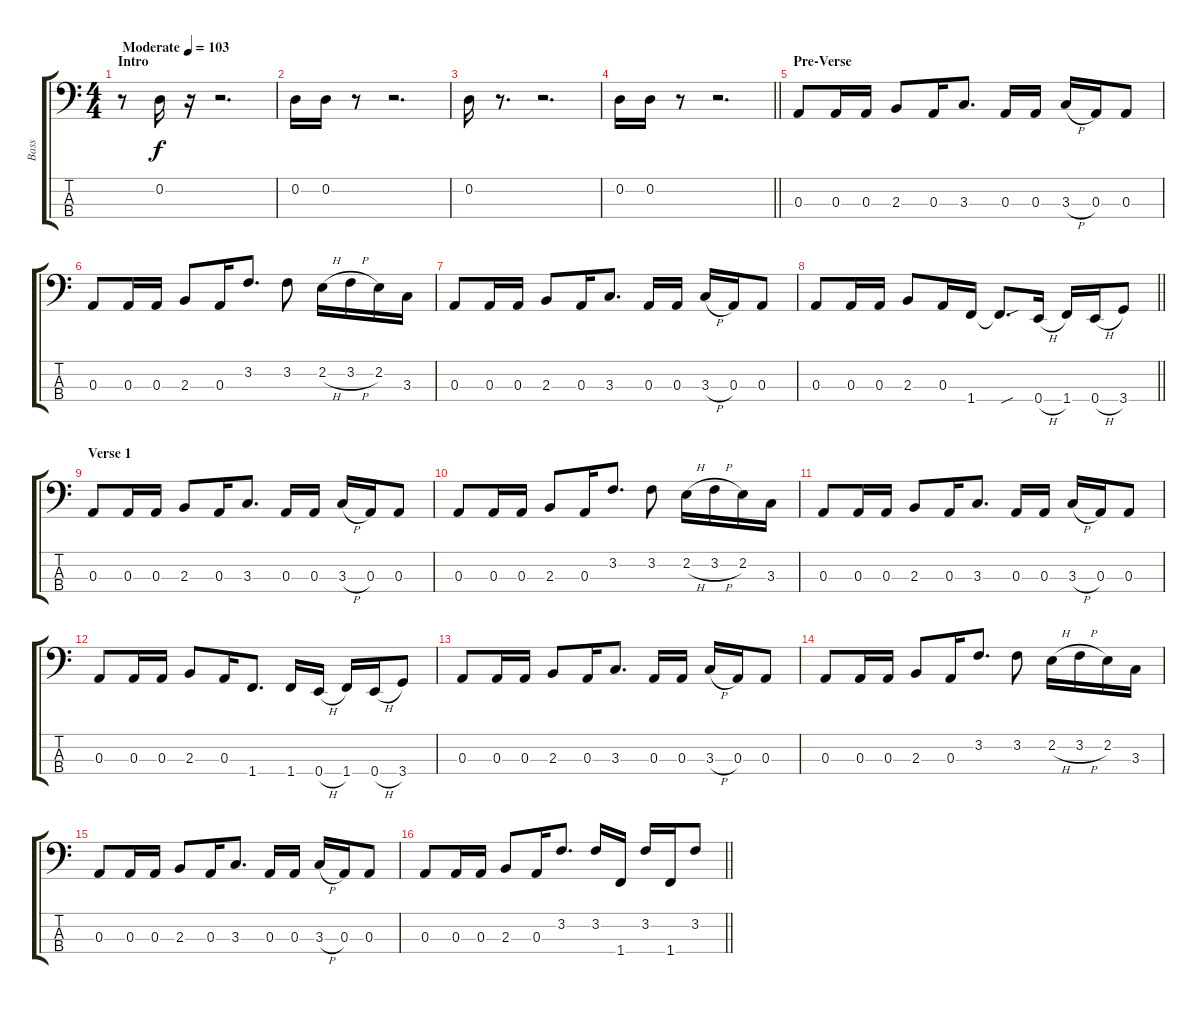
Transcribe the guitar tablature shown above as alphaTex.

\track ("Bass" "Bass") {instrument electricbassfinger}
\staff {score tabs}
\tuning (G2 D2 A1 E1) {hide}
\ts (4 4)
\section ("" "Intro")
\tempo (103 "Moderate")
\clef f4
\ks c
r.8{dy f instrument electricbassfinger} 0.2.16 r.16 r.2{d} |
0.2.16 0.2.16 r.8 r.2{d} |
0.2.16 r.8{d} r.2{d} |
\barLineRight lightlight
0.2.16 0.2.16 r.8 r.2{d} |
\section ("" "Pre-Verse")
0.3.8 0.3.16 0.3.16 2.3.8 0.3.16 3.3.8{d} 0.3.16 0.3.16 3.3{h}.16 0.3.16 0.3.8 |
0.3.8 0.3.16 0.3.16 2.3.8 0.3.16 3.2.8{d} 3.2.8 2.2{h}.16 3.2{h}.16 2.2.16 3.3.16 |
0.3.8 0.3.16 0.3.16 2.3.8 0.3.16 3.3.8{d} 0.3.16 0.3.16 3.3{h}.16 0.3.16 0.3.8 |
\barLineRight lightlight
0.3.8 0.3.16 0.3.16 2.3.8 0.3.16 1.4.16 1.4{sou t}.8{d} 0.4{h}.16 1.4.16 0.4{h}.16 3.4.8 |
\section ("" "Verse 1")
0.3.8 0.3.16 0.3.16 2.3.8 0.3.16 3.3.8{d} 0.3.16 0.3.16 3.3{h}.16 0.3.16 0.3.8 |
0.3.8 0.3.16 0.3.16 2.3.8 0.3.16 3.2.8{d} 3.2.8 2.2{h}.16 3.2{h}.16 2.2.16 3.3.16 |
0.3.8 0.3.16 0.3.16 2.3.8 0.3.16 3.3.8{d} 0.3.16 0.3.16 3.3{h}.16 0.3.16 0.3.8 |
0.3.8 0.3.16 0.3.16 2.3.8 0.3.16 1.4.8{d} 1.4.16 0.4{h}.16 1.4.16 0.4{h}.16 3.4.8 |
0.3.8 0.3.16 0.3.16 2.3.8 0.3.16 3.3.8{d} 0.3.16 0.3.16 3.3{h}.16 0.3.16 0.3.8 |
0.3.8 0.3.16 0.3.16 2.3.8 0.3.16 3.2.8{d} 3.2.8 2.2{h}.16 3.2{h}.16 2.2.16 3.3.16 |
0.3.8 0.3.16 0.3.16 2.3.8 0.3.16 3.3.8{d} 0.3.16 0.3.16 3.3{h}.16 0.3.16 0.3.8 |
\barLineRight lightlight
0.3.8 0.3.16 0.3.16 2.3.8 0.3.16 3.2.8{d} 3.2.16 1.4.16 3.2.16 1.4.16 3.2.8
